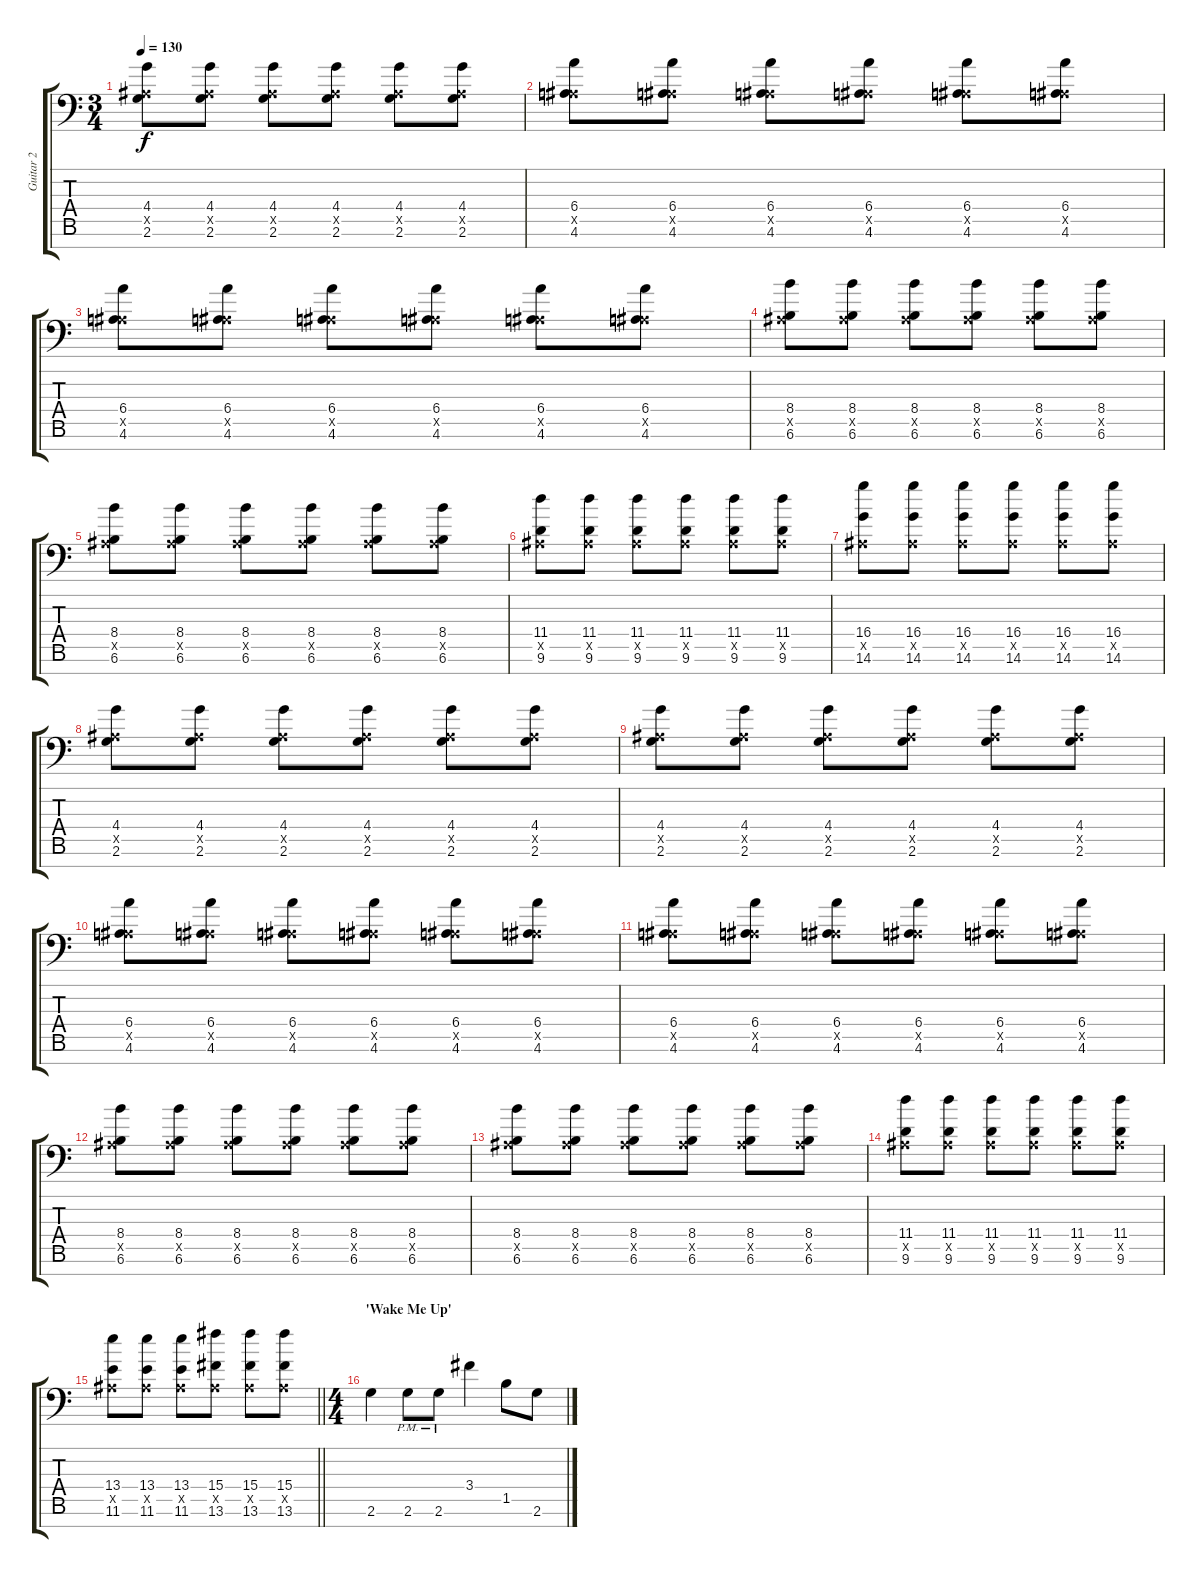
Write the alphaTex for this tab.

\track ("Guitar 2" "Guitar 2") {instrument overdrivenguitar}
\staff {score tabs}
\tuning (Eb4 Bb3 Gb3 Eb3 Bb2 F2 Ab1) {hide}
\ts (3 4)
\tempo 130
\clef f4
\ks c
(4.4 0.5{x} 2.6).8{dy f} (4.4 0.5{x} 2.6).8 (4.4 0.5{x} 2.6).8 (4.4 0.5{x} 2.6).8 (4.4 0.5{x} 2.6).8 (4.4 0.5{x} 2.6).8 |
(6.4 0.5{x} 4.6).8 (6.4 0.5{x} 4.6).8 (6.4 0.5{x} 4.6).8 (6.4 0.5{x} 4.6).8 (6.4 0.5{x} 4.6).8 (6.4 0.5{x} 4.6).8 |
(6.4 0.5{x} 4.6).8 (6.4 0.5{x} 4.6).8 (6.4 0.5{x} 4.6).8 (6.4 0.5{x} 4.6).8 (6.4 0.5{x} 4.6).8 (6.4 0.5{x} 4.6).8 |
(8.4 0.5{x} 6.6).8 (8.4 0.5{x} 6.6).8 (8.4 0.5{x} 6.6).8 (8.4 0.5{x} 6.6).8 (8.4 0.5{x} 6.6).8 (8.4 0.5{x} 6.6).8 |
(8.4 0.5{x} 6.6).8 (8.4 0.5{x} 6.6).8 (8.4 0.5{x} 6.6).8 (8.4 0.5{x} 6.6).8 (8.4 0.5{x} 6.6).8 (8.4 0.5{x} 6.6).8 |
(11.4 0.5{x} 9.6).8 (11.4 0.5{x} 9.6).8 (11.4 0.5{x} 9.6).8 (11.4 0.5{x} 9.6).8 (11.4 0.5{x} 9.6).8 (11.4 0.5{x} 9.6).8 |
(16.4 0.5{x} 14.6).8 (16.4 0.5{x} 14.6).8 (16.4 0.5{x} 14.6).8 (16.4 0.5{x} 14.6).8 (16.4 0.5{x} 14.6).8 (16.4 0.5{x} 14.6).8 |
(4.4 0.5{x} 2.6).8 (4.4 0.5{x} 2.6).8 (4.4 0.5{x} 2.6).8 (4.4 0.5{x} 2.6).8 (4.4 0.5{x} 2.6).8 (4.4 0.5{x} 2.6).8 |
(4.4 0.5{x} 2.6).8 (4.4 0.5{x} 2.6).8 (4.4 0.5{x} 2.6).8 (4.4 0.5{x} 2.6).8 (4.4 0.5{x} 2.6).8 (4.4 0.5{x} 2.6).8 |
(6.4 0.5{x} 4.6).8 (6.4 0.5{x} 4.6).8 (6.4 0.5{x} 4.6).8 (6.4 0.5{x} 4.6).8 (6.4 0.5{x} 4.6).8 (6.4 0.5{x} 4.6).8 |
(6.4 0.5{x} 4.6).8 (6.4 0.5{x} 4.6).8 (6.4 0.5{x} 4.6).8 (6.4 0.5{x} 4.6).8 (6.4 0.5{x} 4.6).8 (6.4 0.5{x} 4.6).8 |
(8.4 0.5{x} 6.6).8 (8.4 0.5{x} 6.6).8 (8.4 0.5{x} 6.6).8 (8.4 0.5{x} 6.6).8 (8.4 0.5{x} 6.6).8 (8.4 0.5{x} 6.6).8 |
(8.4 0.5{x} 6.6).8 (8.4 0.5{x} 6.6).8 (8.4 0.5{x} 6.6).8 (8.4 0.5{x} 6.6).8 (8.4 0.5{x} 6.6).8 (8.4 0.5{x} 6.6).8 |
(11.4 0.5{x} 9.6).8 (11.4 0.5{x} 9.6).8 (11.4 0.5{x} 9.6).8 (11.4 0.5{x} 9.6).8 (11.4 0.5{x} 9.6).8 (11.4 0.5{x} 9.6).8 |
\barLineRight lightlight
(13.4 0.5{x} 11.6).8 (13.4 0.5{x} 11.6).8 (13.4 0.5{x} 11.6).8 (15.4 0.5{x} 13.6).8 (15.4 0.5{x} 13.6).8 (15.4 0.5{x} 13.6).8 |
\ts (4 4)
\section ("" "'Wake Me Up'")
2.6.4 2.6{pm}.8 2.6{pm}.8 3.4.4 1.5.8 2.6.8
